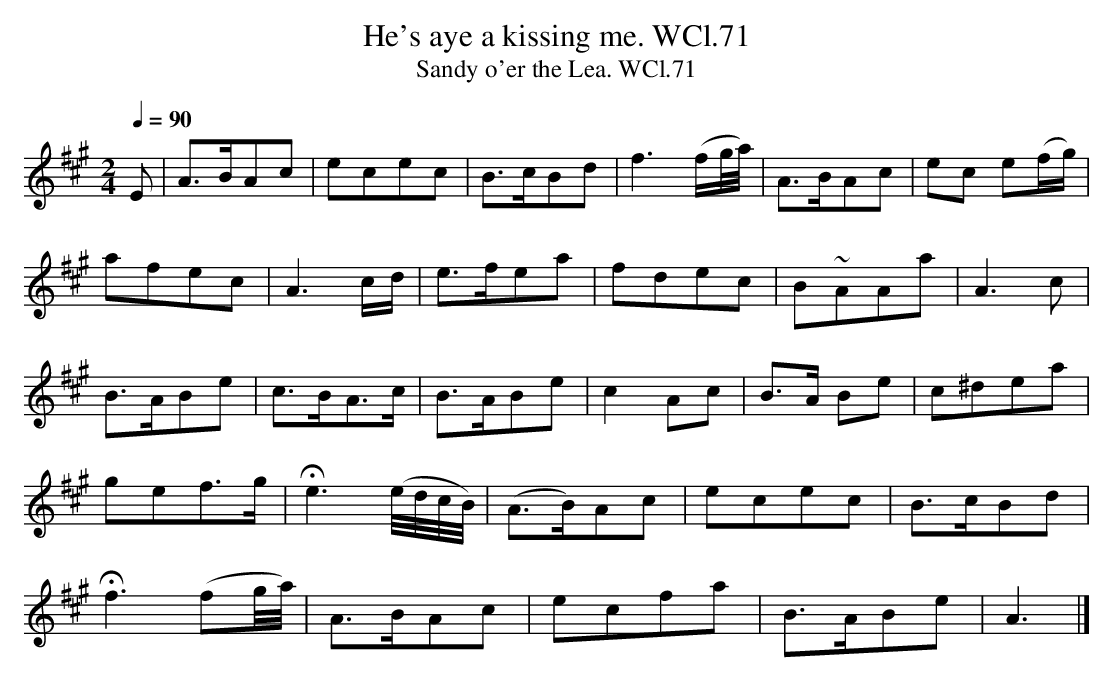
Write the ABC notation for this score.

X:1
T:He's aye a kissing me. WCl.71
T:Sandy o'er the Lea. WCl.71
M:2/4
L:1/8
Q:1/4=90
K:A
E|A>BAc|ecec|B>cBd|f3 (f/2g/4a/4)|A>BAc|ec e(f/2g/2)|
afec|A3c/2d/2|e>fea|fdec|B~AAa|A3 c|
B>ABe|c>BA>c|B>ABe|c2Ac|B>A Be|c^dea|
gef>g|He3 (e/4d/4c/4B/4)|(A>B)Ac|ecec|B>cBd|
Hf3 (fg/4a/4)|A>BAc|ecfa|B>ABe|A3|]
